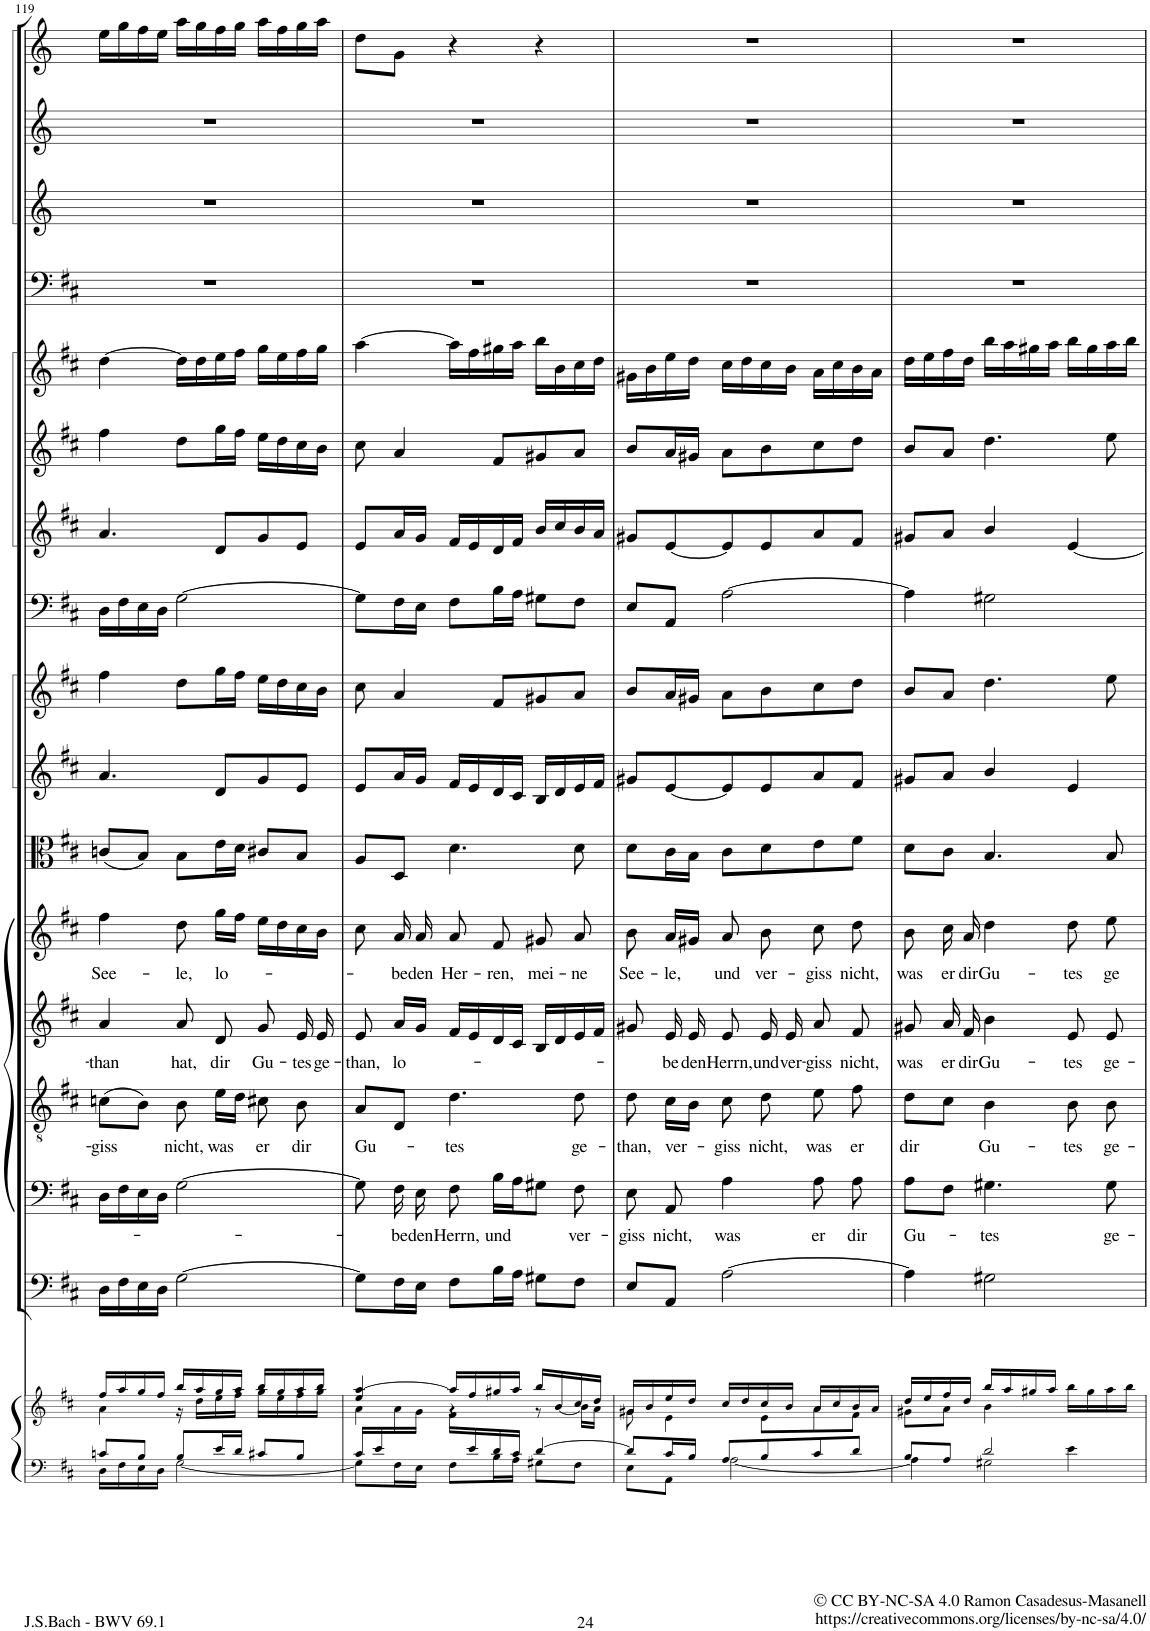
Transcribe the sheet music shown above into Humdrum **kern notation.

**kern	**kern	**kern	**kern	**text	**kern	**text	**kern	**text	**kern	**text	**kern	**kern	**kern	**kern	**kern	**kern	**kern	**kern	**kern	**kern	**kern
*part17	*part17	*part16	*part15	*part15	*part14	*part14	*part13	*part13	*part12	*part12	*part11	*part10	*part9	*part8	*part7	*part6	*part5	*part4	*part3	*part2	*part1
*staff18	*staff17	*staff16	*staff15	*staff15	*staff14	*staff14	*staff13	*staff13	*staff12	*staff12	*staff11	*staff10	*staff9	*staff8	*staff7	*staff6	*staff5	*staff4	*staff3	*staff2	*staff1
*I"Piano reduction	*	*I"Continuo	*I"Basso	*	*I"Tenore	*	*I"Alto	*	*I"Soprano	*	*I"Viola	*I"Violino II	*I"Violino I	*I"Fagotto	*I"Oboe III	*I"Oboe II	*I"Oboe I	*I"Timpani	*I"Tromba III (D)	*I"Tromba II (D)	*I"Tromba I (D)
*I'Pno	*	*	*	*	*	*	*	*	*	*	*	*	*	*	*I'Ob	*I'Ob	*I'Ob	*I'Timp	*	*	*
!!LO:PB:g=z
*clefF4	*clefG2	*clefF4	*clefF4	*	*clefGv2	*	*clefG2	*	*clefG2	*	*clefC3	*clefG2	*clefG2	*clefF4	*clefG2	*clefG2	*clefG2	*clefF4	*clefG2	*clefG2	*clefG2
*	*	*	*	*	*	*	*	*	*	*	*	*	*	*	*	*	*	*	*Trd-1c-2	*Trd-1c-2	*Trd-1c-2
*k[f#c#]	*k[f#c#]	*k[f#c#]	*k[f#c#]	*	*k[f#c#]	*	*k[f#c#]	*	*k[f#c#]	*	*k[f#c#]	*k[f#c#]	*k[f#c#]	*k[f#c#]	*k[f#c#]	*k[f#c#]	*k[f#c#]	*k[f#c#]	*k[]	*k[]	*k[]
*M3/4	*M3/4	*M3/4	*M3/4	*	*M3/4	*	*M3/4	*	*M3/4	*	*M3/4	*M3/4	*M3/4	*M3/4	*M3/4	*M3/4	*M3/4	*M3/4	*M3/4	*M3/4	*M3/4
=119	=119	=119	=119	=119	=119	=119	=119	=119	=119	=119	=119	=119	=119	=119	=119	=119	=119	=119	=119	=119	=119
*^	*^	*	*	*	*	*	*	*	*	*	*	*	*	*	*	*	*	*	*	*	*
!	!	!	!	!	!	!	!	!LO:LY:b	!	!LO:LY:b	!	!LO:LY:b	!	!	!	!	!	!	!	!	!	!	!
8cn/L	16D\LL	16ff#/LL	4a\	16D\LL	16D\LL	.	(8cn\L	giss	4a/	than	4ff#\	See-	(8cn/L	4.a/	4ff#\	16D\LL	4.a/	4ff#\	[4dd\	2.r	2.r	2.r	16ee\LL
.	16F#\	16aa/	.	16F#\	16F#\	.	.	.	.	.	.	.	.	.	.	16F#\	.	.	.	.	.	.	16gg\
8B/J	16E\	16gg/	.	16E\	16E\	.	8B\J)	.	.	.	.	.	8B/J)	.	.	16E\	.	.	.	.	.	.	16ff\
.	16D\JJ	16ff#/JJ	.	16D\JJ	16D\JJ	.	.	.	.	.	.	.	.	.	.	16D\JJ	.	.	.	.	.	.	16ee\JJ
!	!	!	!	!	!	!	!	!LO:LY:b	!	!LO:LY:b	!	!LO:LY:b	!	!	!	!	!	!	!	!	!	!	!
8B/L	[2G\	16bb/LL	16r	[2G\	[2G\	.	8B\	nicht,	8a/	hat,	8dd\	le,	8B\L	.	8dd\L	[2G\	.	8dd\L	16dd\LL]	.	.	.	16aa\LL
.	.	16aa/	16dd\LL	.	.	.	.	.	.	.	.	.	.	.	.	.	.	.	16dd\	.	.	.	16gg\
!	!	!	!	!	!	!	!	!LO:LY:b	!	!LO:LY:b	!	!LO:LY:b	!	!	!	!	!	!	!	!	!	!	!
16e/L	.	16gg/	16ee\	.	.	.	16e\LL	was	8d/	dir	16gg\LL	lo-	16e\L	8d/L	16gg\L	.	8d/L	16gg\L	16ee\	.	.	.	16ff\
16d/JJ	.	16aa/JJ	16ff#\JJ	.	.	.	16d\JJ	.	.	.	16ff#\JJ	.	16d\JJ	.	16ff#\JJ	.	.	16ff#\JJ	16ff#\JJ	.	.	.	16gg\JJ
!	!	!	!	!	!	!	!	!LO:LY:b	!	!LO:LY:b	!	!	!	!	!	!	!	!	!	!	!	!	!
8c#X/L	.	16bb/LL	16gg\LL	.	.	.	8c#X\	er	8g/	Gu-	16ee\LL	.	8c#X/L	8g/	16ee\LL	.	8g/	16ee\LL	16gg\LL	.	.	.	16aa\LL
.	.	16gg/	16ee\	.	.	.	.	.	.	.	16dd\	.	.	.	16dd\	.	.	16dd\	16ee\	.	.	.	16ff\
!	!	!	!	!	!	!	!	!LO:LY:b	!	!LO:LY:b	!	!	!	!	!	!	!	!	!	!	!	!	!
8B/J	.	16aa/	16ff#\	.	.	.	8B\	dir	16e/	tes	16cc#\	.	8B/J	8e/J	16cc#\	.	8e/J	16cc#\	16ff#\	.	.	.	16gg\
!	!	!	!	!	!	!	!	!	!	!LO:LY:b	!	!	!	!	!	!	!	!	!	!	!	!	!
.	.	16bb/JJ	16gg\JJ	.	.	.	.	.	16e/	ge-	16b\JJ	.	.	.	16b\JJ	.	.	16b\JJ	16gg\JJ	.	.	.	16aa\JJ
=120	=120	=120	=120	=120	=120	=120	=120	=120	=120	=120	=120	=120	=120	=120	=120	=120	=120	=120	=120	=120	=120	=120	=120
*	*	*	*^	*	*	*	*	*	*	*	*	*	*	*	*	*	*	*	*	*	*	*	*
!	!	!	!	!	!	!	!	!	!LO:LY:b	!	!LO:LY:b	!	!	!	!	!	!	!	!	!	!	!	!	!
16c#/LL	8G\L]	4ee/ [4aa/	4a\	8ryy	8G\L]	8G\]	.	8A/L	Gu-	8e/	than,	8cc#\	.	8A/L	8e/L	8cc#\	8G\L]	8e/L	8cc#\	[4aa\	2.r	2.r	2.r	8dd\L
16e/	.	.	.	.	.	.	.	.	.	.	.	.	.	.	.	.	.	.	.	.	.	.	.	.
!	!	!	!	!	!	!	!LO:LY:b	!	!	!	!LO:LY:b	!	!LO:LY:b	!	!	!	!	!	!	!	!	!	!	!
8.ryy	16F#\L	.	.	16a\	16F#\L	16F#\	be	8D/J	.	16a/LL	lo	16a/	-be	8D/J	16a/L	4a/	16F#\L	16a/L	4a/	.	.	.	.	8g\J
!	!	!	!	!	!	!	!LO:LY:b	!	!	!	!	!	!LO:LY:b	!	!	!	!	!	!	!	!	!	!	!
.	16E\JJ	.	.	16g\JJ	16E\JJ	16E\	den	.	.	16g/JJ	.	16a/	den	.	16g/JJ	.	16E\JJ	16g/JJ	.	.	.	.	.	.
!	!	!	!	!	!	!	!LO:LY:b	!	!LO:LY:b	!	!	!	!LO:LY:b	!	!	!	!	!	!	!	!	!	!	!
.	8F#\L	16aa/LL]	4r	16f#\LL	8F#\L	8F#\	Herrn,	4.d\	-tes	16f#/LL	.	8a/	Her-	4.d\	16f#/LL	.	8F#\L	16f#/LL	.	16aa\LL]	.	.	.	4r
16e/	.	16ff#/	.	4..ryy	.	.	.	.	.	16e/	.	.	.	.	16e/	.	.	16e/	.	16ff#\	.	.	.	.
!	!	!	!	!	!	!	!LO:LY:b	!	!	!	!	!	!LO:LY:b	!	!	!	!	!	!	!	!	!	!	!
16d/	16B\L	16gg#X/	.	.	16B\L	16B\LL	und	.	.	16d/	.	8f#/	ren,	.	16d/	8f#/L	16B\L	16d/	8f#/L	16gg#X\	.	.	.	.
16c#/JJ	16A\JJ	16aa/JJ	.	.	16A\JJ	16A\J	.	.	.	16c#/JJ	.	.	.	.	16c#/JJ	.	16A\JJ	16f#/JJ	.	16aa\JJ	.	.	.	.
!	!	!	!	!	!	!	!	!	!	!	!	!	!LO:LY:b	!	!	!	!	!	!	!	!	!	!	!
[4d/	8G#X\L	16bb/LL	8r	.	8G#X\L	8G#X\J	.	.	.	16B/LL	.	8g#X/	mei-	.	16B/LL	8g#X/	8G#X\L	16b/LL	8g#X/	16bb\LL	.	.	.	4r
.	.	[<16b/	.	.	.	.	.	.	.	16d/	.	.	.	.	16d/	.	.	16cc#/	.	16b\	.	.	.	.
!	!	!	!	!	!	!	!LO:LY:b	!	!LO:LY:b	!	!	!	!LO:LY:b	!	!	!	!	!	!	!	!	!	!	!
.	8F#\J	16cc#/	16b\LL]	.	8F#\J	8F#\	ver-	8d\	ge-	16e/	.	8a/	ne	8d\	16e/	8a/J	8F#\J	16b/	8a/J	16cc#\	.	.	.	.
.	.	16dd/JJ	16a\JJ	.	.	.	.	.	.	16f#/JJ	.	.	.	.	16f#/JJ	.	.	16a/JJ	.	16dd\JJ	.	.	.	.
*	*	*	*v	*v	*	*	*	*	*	*	*	*	*	*	*	*	*	*	*	*	*	*	*	*
=121	=121	=121	=121	=121	=121	=121	=121	=121	=121	=121	=121	=121	=121	=121	=121	=121	=121	=121	=121	=121	=121	=121	=121
!	!	!	!	!	!	!LO:LY:b	!	!LO:LY:b	!	!	!	!LO:LY:b	!	!	!	!	!	!	!	!	!	!	!
8d/L]	8E\L	16g#X/LL	8g#\	8E/L	8E\	giss	8d\	than,	8g#X/	.	8b\	See-	8d\L	8g#X/L	8b/L	8E/L	8g#X/L	8b/L	16g#X\LL	2.r	2.r	2.r	2.r
.	.	16b/	.	.	.	.	.	.	.	.	.	.	.	.	.	.	.	.	16b\	.	.	.	.
!	!	!	!	!	!	!LO:LY:b	!	!LO:LY:b	!	!LO:LY:b	!	!LO:LY:b	!	!	!	!	!	!	!	!	!	!	!
16c#/L	8AA\J	16ee/	4e\	8AA/J	8AA/	nicht,	16c#\LL	ver-	16e/	be	16a/LL	le,	16c#\L	[8e/	16a/L	8AA/J	[8e/	16a/L	16ee\	.	.	.	.
!	!	!	!	!	!	!	!	!	!	!LO:LY:b	!	!	!	!	!	!	!	!	!	!	!	!	!
16B/JJ	.	16dd/JJ	.	.	.	.	16B\JJ	.	16e/	den	16g#X/JJ	.	16B\JJ	.	16g#X/JJ	.	.	16g#X/JJ	16dd\JJ	.	.	.	.
!	!	!	!	!	!	!LO:LY:b	!	!LO:LY:b	!	!LO:LY:b	!	!LO:LY:b	!	!	!	!	!	!	!	!	!	!	!
8A/L	[2A\	16cc#/LL	.	[2A\	4A\	was	8c#\	-giss	8e/	Herrn,	8a/	und	8c#\L	8e/]	8a\L	[2A\	8e/]	8a\L	16cc#\LL	.	.	.	.
.	.	16dd/	.	.	.	.	.	.	.	.	.	.	.	.	.	.	.	.	16dd\	.	.	.	.
!	!	!	!	!	!	!	!	!LO:LY:b	!	!LO:LY:b	!	!LO:LY:b	!	!	!	!	!	!	!	!	!	!	!
8B/	.	16cc#/	8e\L	.	.	.	8d\	nicht,	16e/	und	8b\	ver-	8d\	8e/	8b\	.	8e/	8b\	16cc#\	.	.	.	.
!	!	!	!	!	!	!	!	!	!	!LO:LY:b	!	!	!	!	!	!	!	!	!	!	!	!	!
.	.	16b/JJ	.	.	.	.	.	.	16e/	ver-	.	.	.	.	.	.	.	.	16b\JJ	.	.	.	.
!	!	!	!	!	!	!LO:LY:b	!	!LO:LY:b	!	!LO:LY:b	!	!LO:LY:b	!	!	!	!	!	!	!	!	!	!	!
8c#/	.	16a/LL	8a\	.	8A\	er	8e\	was	8a/	giss	8cc#\	giss	8e\	8a/	8cc#\	.	8a/	8cc#\	16a\LL	.	.	.	.
.	.	16cc#/	.	.	.	.	.	.	.	.	.	.	.	.	.	.	.	.	16cc#\	.	.	.	.
!	!	!	!	!	!	!LO:LY:b	!	!LO:LY:b	!	!LO:LY:b	!	!LO:LY:b	!	!	!	!	!	!	!	!	!	!	!
8d/J	.	16b/	8f#\J	.	8A\	dir	8f#\	er	8f#/	nicht,	8dd\	nicht,	8f#\J	8f#/J	8dd\J	.	8f#/J	8dd\J	16b\	.	.	.	.
.	.	16a/JJ	.	.	.	.	.	.	.	.	.	.	.	.	.	.	.	.	16a\JJ	.	.	.	.
=122	=122	=122	=122	=122	=122	=122	=122	=122	=122	=122	=122	=122	=122	=122	=122	=122	=122	=122	=122	=122	=122	=122	=122
*	*^	*	*	*	*	*	*	*	*	*	*	*	*	*	*	*	*	*	*	*	*	*	*
!	!	!	!	!	!	!	!LO:LY:b	!	!LO:LY:b	!	!LO:LY:b	!	!LO:LY:b	!	!	!	!	!	!	!	!	!	!	!
2ryy	8B/L	4A\]	16dd/LL	8g#X\L	4A\]	8A\L	Gu-	8d\L	dir	8g#X/	was	8b\	was	8d\L	8g#X/L	8b/L	4A\]	8g#X/L	8b/L	16dd\LL	2.r	2.r	2.r	2.r
.	.	.	16ee/	.	.	.	.	.	.	.	.	.	.	.	.	.	.	.	.	16ee\	.	.	.	.
!	!	!	!	!	!	!	!	!	!	!	!LO:LY:b	!	!LO:LY:b	!	!	!	!	!	!	!	!	!	!	!
.	8A/J	.	16ff#/	8a\J	.	8F#\J	.	8c#\J	.	16a/	er	16cc#\	er	8c#\J	8a/J	8a/J	.	8a/J	8a/J	16ff#\	.	.	.	.
!	!	!	!	!	!	!	!	!	!	!	!LO:LY:b	!	!LO:LY:b	!	!	!	!	!	!	!	!	!	!	!
.	.	.	16dd/JJ	.	.	.	.	.	.	16f#/	dir	16a/	dir	.	.	.	.	.	.	16dd\JJ	.	.	.	.
!	!	!	!	!	!	!	!LO:LY:b	!	!LO:LY:b	!	!LO:LY:b	!	!LO:LY:b	!	!	!	!	!	!	!	!	!	!	!
.	2d/	2G#X\	16bb/LL	4b\	2G#X\	4.G#X\	-tes	4B\	Gu-	4b\	Gu-	4dd\	Gu-	4.B/	4b/	4.dd\	2G#X\	4b/	4.dd\	16bb\LL	.	.	.	.
.	.	.	16aa/	.	.	.	.	.	.	.	.	.	.	.	.	.	.	.	.	16aa\	.	.	.	.
.	.	.	16gg#X/	.	.	.	.	.	.	.	.	.	.	.	.	.	.	.	.	16gg#X\	.	.	.	.
.	.	.	16aa/JJ	.	.	.	.	.	.	.	.	.	.	.	.	.	.	.	.	16aa\JJ	.	.	.	.
!	!	!	!	!	!	!	!	!	!LO:LY:b	!	!LO:LY:b	!	!LO:LY:b	!	!	!	!	!	!	!	!	!	!	!
4e\	.	.	16bb\LL	4ryy	.	.	.	8B\	tes	8e/	tes	8dd\	tes	.	4e/	.	.	[4e/	.	16bb\LL	.	.	.	.
.	.	.	16gg#\	.	.	.	.	.	.	.	.	.	.	.	.	.	.	.	.	16gg#\	.	.	.	.
!	!	!	!	!	!	!	!LO:LY:b	!	!LO:LY:b	!	!LO:LY:b	!	!LO:LY:b	!	!	!	!	!	!	!	!	!	!	!
.	.	.	16aa\	.	.	8G#\	ge-	8B\	ge-	8e/	ge-	8ee\	ge	8B/	.	8ee\	.	.	8ee\	16aa\	.	.	.	.
.	.	.	16bb\JJ	.	.	.	.	.	.	.	.	.	.	.	.	.	.	.	.	16bb\JJ	.	.	.	.
*v	*v	*v	*	*	*	*	*	*	*	*	*	*	*	*	*	*	*	*	*	*	*	*	*	*
*	*v	*v	*	*	*	*	*	*	*	*	*	*	*	*	*	*	*	*	*	*	*	*
=	=	=	=	=	=	=	=	=	=	=	=	=	=	=	=	=	=	=	=	=	=
*-	*-	*-	*-	*-	*-	*-	*-	*-	*-	*-	*-	*-	*-	*-	*-	*-	*-	*-	*-	*-	*-
